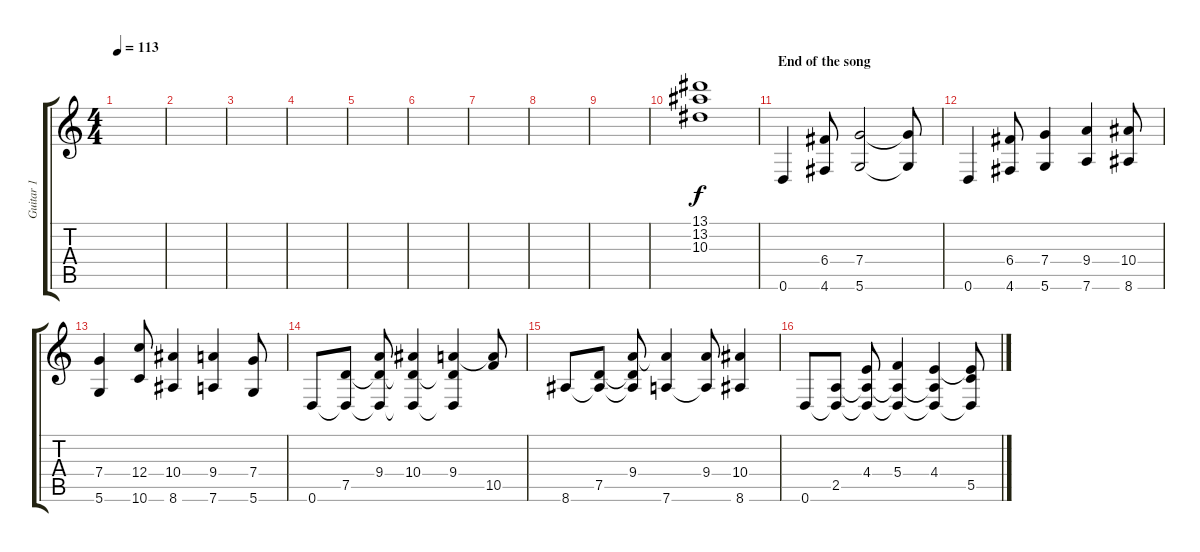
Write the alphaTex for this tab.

\track ("Guitar 1" "Guitar 1") {instrument overdrivenguitar}
\staff {score tabs}
\tuning (D4 A3 F3 C3 G2 D2) {hide}
\ts (4 4)
\tempo 113
\clef g2
\ks c
|
|
|
|
|
|
|
|
|
(13.1 13.2 10.3).1 |
\section ("" "End of the song")
0.6.4 (6.4 4.6).8 (7.4 5.6).2 (7.4{t} 5.6{t}).8 |
0.6.4 (6.4 4.6).8 (7.4 5.6).4 (9.4 7.6).4 (10.4 8.6).8 |
(7.4 5.6).4 (12.4 10.6).8 (10.4 8.6).4 (9.4 7.6).4 (7.4 5.6).8 |
0.6.8 (7.5 0.6{t}).8 (9.4 7.5{t} 0.6{t}).8 (10.4 7.5{t} 0.6{t}).4 (9.4 7.5{t} 0.6{t}).4 (9.4{t} 10.5).8 |
8.6.8 (7.5 8.6{t}).8 (9.4 7.5{t} 8.6{t}).8 (9.4{t} 7.6).4 (9.4 7.6{t}).8 (10.4 8.6).4 |
0.6.8 (2.5 0.6{t}).8 (4.4 2.5{t} 0.6{t}).8 (5.4 2.5{t} 0.6{t}).4 (4.4 2.5{t} 0.6{t}).4 (4.4{t} 5.5 0.6{t}).8
